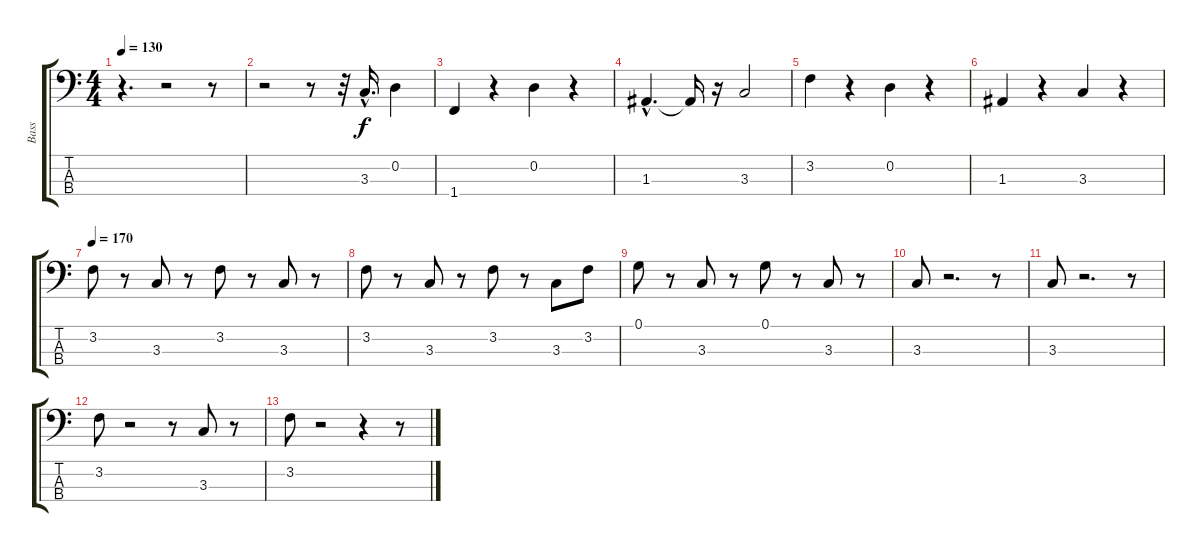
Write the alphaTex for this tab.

\track ("Bass" "Bass") {instrument electricbassfinger}
\staff {score tabs}
\tuning (G2 D2 A1 E1) {hide}
\ts (4 4)
\tempo 130
\clef f4
\ks c
r.4{d dy f} r.2 r.8 |
r.2 r.8 r.32 3.3{hac}.16{d} 0.2.4 |
1.4.4 r.4 0.2.4 r.4 |
1.3{hac}.4{d} 1.3{t}.16 r.16 3.3.2 |
3.2.4 r.4 0.2.4 r.4 |
1.3.4 r.4 3.3.4 r.4 |
\tempo 170
3.2.8 r.8 3.3.8 r.8 3.2.8 r.8 3.3.8 r.8 |
3.2.8 r.8 3.3.8 r.8 3.2.8 r.8 3.3.8 3.2.8 |
0.1.8 r.8 3.3.8 r.8 0.1.8 r.8 3.3.8 r.8 |
3.3.8 r.2{d} r.8 |
3.3.8 r.2{d} r.8 |
3.2.8 r.2 r.8 3.3.8 r.8 |
3.2.8 r.2 r.4 r.8
